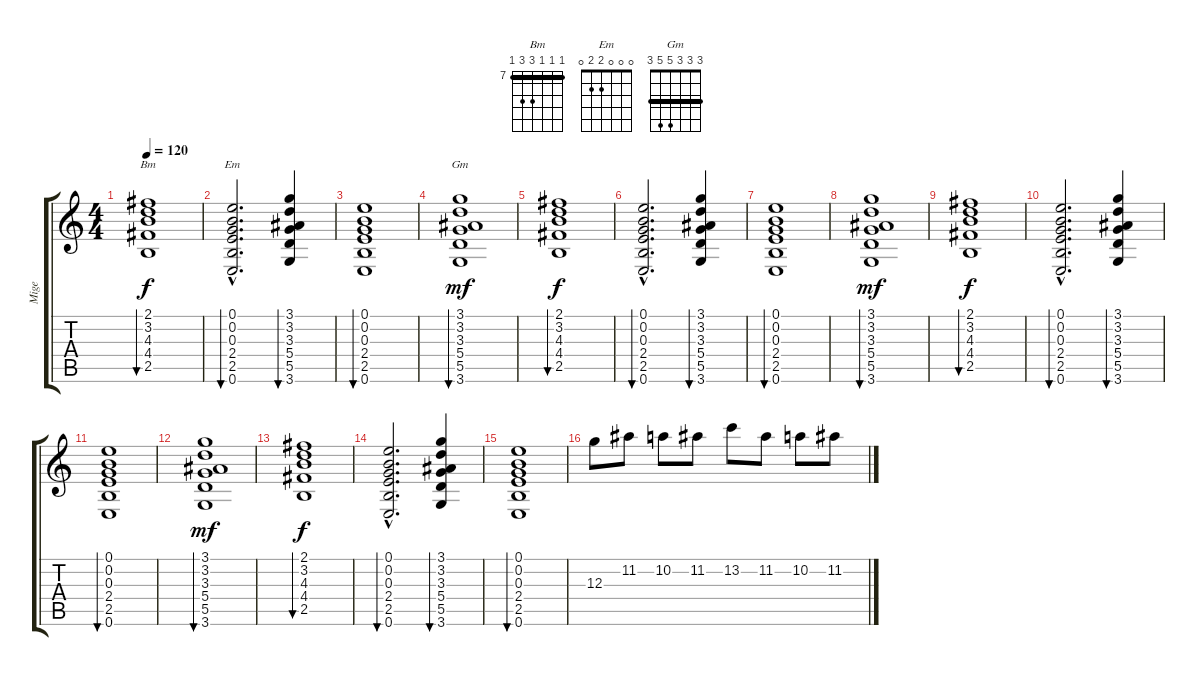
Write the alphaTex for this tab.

\track ("Mige" "Mige") {instrument distortionguitar}
\staff {score tabs}
\tuning (E4 B3 G3 D3 A2 E2) {hide}
\chord ("Bm" 7 7 7 9 9 7) {firstfret 7 barre 7}
\chord ("Em" 0 0 0 2 2 0)
\chord ("Gm" 3 3 3 5 5 3) {barre 3}
\ts (4 4)
\tempo 120
\clef g2
\ks c
(2.1 3.2 4.3 4.4 2.5).1{bu 480 ch "Bm" dy f} |
(0.1{hac} 0.2{hac} 0.3{hac} 2.4{hac} 2.5{hac} 0.6{hac}).2{d bu 480 ch "Em"} (3.1 3.2 3.3 5.4 5.5 3.6).4{bu 480} |
(0.1 0.2 0.3 2.4 2.5 0.6).1{bu 480} |
(3.1 3.2 3.3 5.4 5.5 3.6).1{bu 480 ch "Gm" dy mf} |
(2.1 3.2 4.3 4.4 2.5).1{bu 480 dy f} |
(0.1{hac} 0.2{hac} 0.3{hac} 2.4{hac} 2.5{hac} 0.6{hac}).2{d bu 480} (3.1 3.2 3.3 5.4 5.5 3.6).4{bu 480} |
(0.1 0.2 0.3 2.4 2.5 0.6).1{bu 480} |
(3.1 3.2 3.3 5.4 5.5 3.6).1{bu 480 dy mf instrument acousticguitarnylon} |
(2.1 3.2 4.3 4.4 2.5).1{bu 480 dy f} |
(0.1{hac} 0.2{hac} 0.3{hac} 2.4{hac} 2.5{hac} 0.6{hac}).2{d bu 480} (3.1 3.2 3.3 5.4 5.5 3.6).4{bu 480} |
(0.1 0.2 0.3 2.4 2.5 0.6).1{bu 480} |
(3.1 3.2 3.3 5.4 5.5 3.6).1{bu 480 dy mf} |
(2.1 3.2 4.3 4.4 2.5).1{bu 480 dy f} |
(0.1{hac} 0.2{hac} 0.3{hac} 2.4{hac} 2.5{hac} 0.6{hac}).2{d bu 480} (3.1 3.2 3.3 5.4 5.5 3.6).4{bu 480} |
(0.1 0.2 0.3 2.4 2.5 0.6).1{bu 480} |
12.3.8{instrument distortionguitar} 11.2.8 10.2.8 11.2.8 13.2.8 11.2.8 10.2.8 11.2.8
